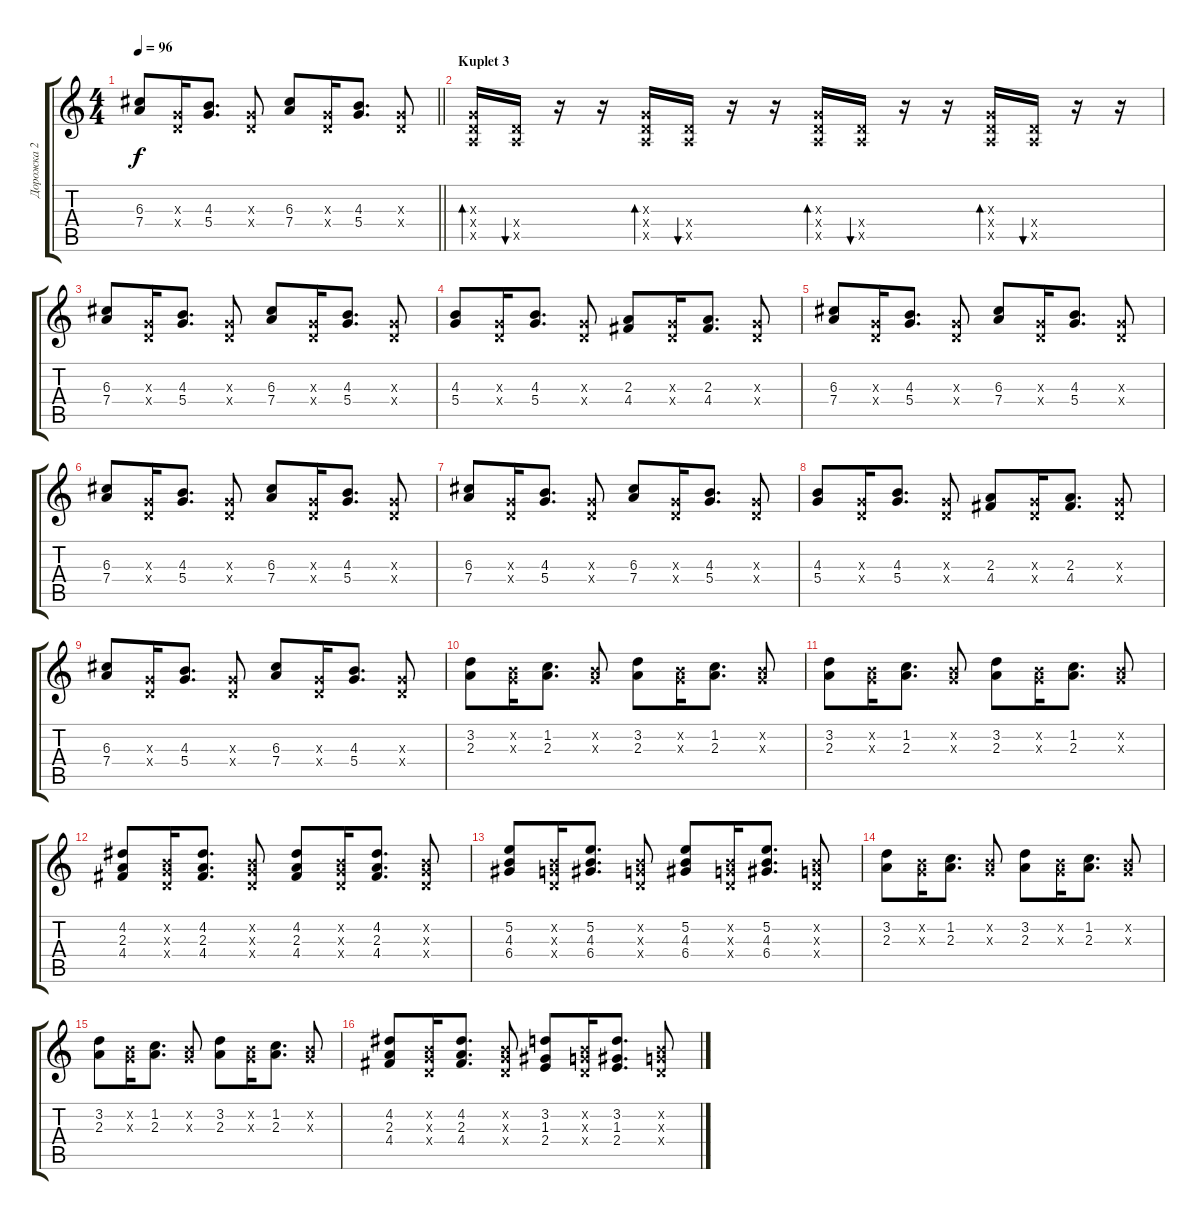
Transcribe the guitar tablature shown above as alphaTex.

\track ("Дорожка 2" "Дорожка 2") {instrument electricguitarjazz}
\staff {score tabs}
\tuning (E4 B3 G3 D3 A2 E2) {hide}
\ts (4 4)
\tempo 96
\clef g2
\barLineRight lightlight
\ks c
(6.3 7.4).8{dy f} (0.3{x} 0.4{x}).16 (4.3 5.4).8{d} (0.3{x} 0.4{x}).8 (6.3 7.4).8 (0.3{x} 0.4{x}).16 (4.3 5.4).8{d} (0.3{x} 0.4{x}).8 |
\section ("" "Kuplet 3")
(0.3{x} 0.4{x} 0.5{x}).16{bd 60} (0.4{x} 0.5{x}).16{bu 60} r.16 r.16 (0.3{x} 0.4{x} 0.5{x}).16{bd 60} (0.4{x} 0.5{x}).16{bu 60} r.16 r.16 (0.3{x} 0.4{x} 0.5{x}).16{bd 60} (0.4{x} 0.5{x}).16{bu 60} r.16 r.16 (0.3{x} 0.4{x} 0.5{x}).16{bd 60} (0.4{x} 0.5{x}).16{bu 60} r.16 r.16 |
(6.3 7.4).8 (0.3{x} 0.4{x}).16 (4.3 5.4).8{d} (0.3{x} 0.4{x}).8 (6.3 7.4).8 (0.3{x} 0.4{x}).16 (4.3 5.4).8{d} (0.3{x} 0.4{x}).8 |
(4.3 5.4).8 (0.3{x} 0.4{x}).16 (4.3 5.4).8{d} (0.3{x} 0.4{x}).8 (2.3 4.4).8 (0.3{x} 0.4{x}).16 (2.3 4.4).8{d} (0.3{x} 0.4{x}).8 |
(6.3 7.4).8 (0.3{x} 0.4{x}).16 (4.3 5.4).8{d} (0.3{x} 0.4{x}).8 (6.3 7.4).8 (0.3{x} 0.4{x}).16 (4.3 5.4).8{d} (0.3{x} 0.4{x}).8 |
(6.3 7.4).8 (0.3{x} 0.4{x}).16 (4.3 5.4).8{d} (0.3{x} 0.4{x}).8 (6.3 7.4).8 (0.3{x} 0.4{x}).16 (4.3 5.4).8{d} (0.3{x} 0.4{x}).8 |
(6.3 7.4).8 (0.3{x} 0.4{x}).16 (4.3 5.4).8{d} (0.3{x} 0.4{x}).8 (6.3 7.4).8 (0.3{x} 0.4{x}).16 (4.3 5.4).8{d} (0.3{x} 0.4{x}).8 |
(4.3 5.4).8 (0.3{x} 0.4{x}).16 (4.3 5.4).8{d} (0.3{x} 0.4{x}).8 (2.3 4.4).8 (0.3{x} 0.4{x}).16 (2.3 4.4).8{d} (0.3{x} 0.4{x}).8 |
(6.3 7.4).8 (0.3{x} 0.4{x}).16 (4.3 5.4).8{d} (0.3{x} 0.4{x}).8 (6.3 7.4).8 (0.3{x} 0.4{x}).16 (4.3 5.4).8{d} (0.3{x} 0.4{x}).8 |
(3.2 2.3).8 (0.2{x} 0.3{x}).16 (1.2 2.3).8{d} (0.2{x} 0.3{x}).8 (3.2 2.3).8 (0.2{x} 0.3{x}).16 (1.2 2.3).8{d} (0.2{x} 0.3{x}).8 |
(3.2 2.3).8 (0.2{x} 0.3{x}).16 (1.2 2.3).8{d} (0.2{x} 0.3{x}).8 (3.2 2.3).8 (0.2{x} 0.3{x}).16 (1.2 2.3).8{d} (0.2{x} 0.3{x}).8 |
(4.2 2.3 4.4).8 (0.2{x} 0.3{x} 0.4{x}).16 (4.2 2.3 4.4).8{d} (0.2{x} 0.3{x} 0.4{x}).8 (4.2 2.3 4.4).8 (0.2{x} 0.3{x} 0.4{x}).16 (4.2 2.3 4.4).8{d} (0.2{x} 0.3{x} 0.4{x}).8 |
(5.2 4.3 6.4).8 (0.2{x} 0.3{x} 0.4{x}).16 (5.2 4.3 6.4).8{d} (0.2{x} 0.3{x} 0.4{x}).8 (5.2 4.3 6.4).8 (0.2{x} 0.3{x} 0.4{x}).16 (5.2 4.3 6.4).8{d} (0.2{x} 0.3{x} 0.4{x}).8 |
(3.2 2.3).8 (0.2{x} 0.3{x}).16 (1.2 2.3).8{d} (0.2{x} 0.3{x}).8 (3.2 2.3).8 (0.2{x} 0.3{x}).16 (1.2 2.3).8{d} (0.2{x} 0.3{x}).8 |
(3.2 2.3).8 (0.2{x} 0.3{x}).16 (1.2 2.3).8{d} (0.2{x} 0.3{x}).8 (3.2 2.3).8 (0.2{x} 0.3{x}).16 (1.2 2.3).8{d} (0.2{x} 0.3{x}).8 |
(4.2 2.3 4.4).8 (0.2{x} 0.3{x} 0.4{x}).16 (4.2 2.3 4.4).8{d} (0.2{x} 0.3{x} 0.4{x}).8 (3.2 1.3 2.4).8 (0.2{x} 0.3{x} 0.4{x}).16 (3.2 1.3 2.4).8{d} (0.2{x} 0.3{x} 0.4{x}).8
